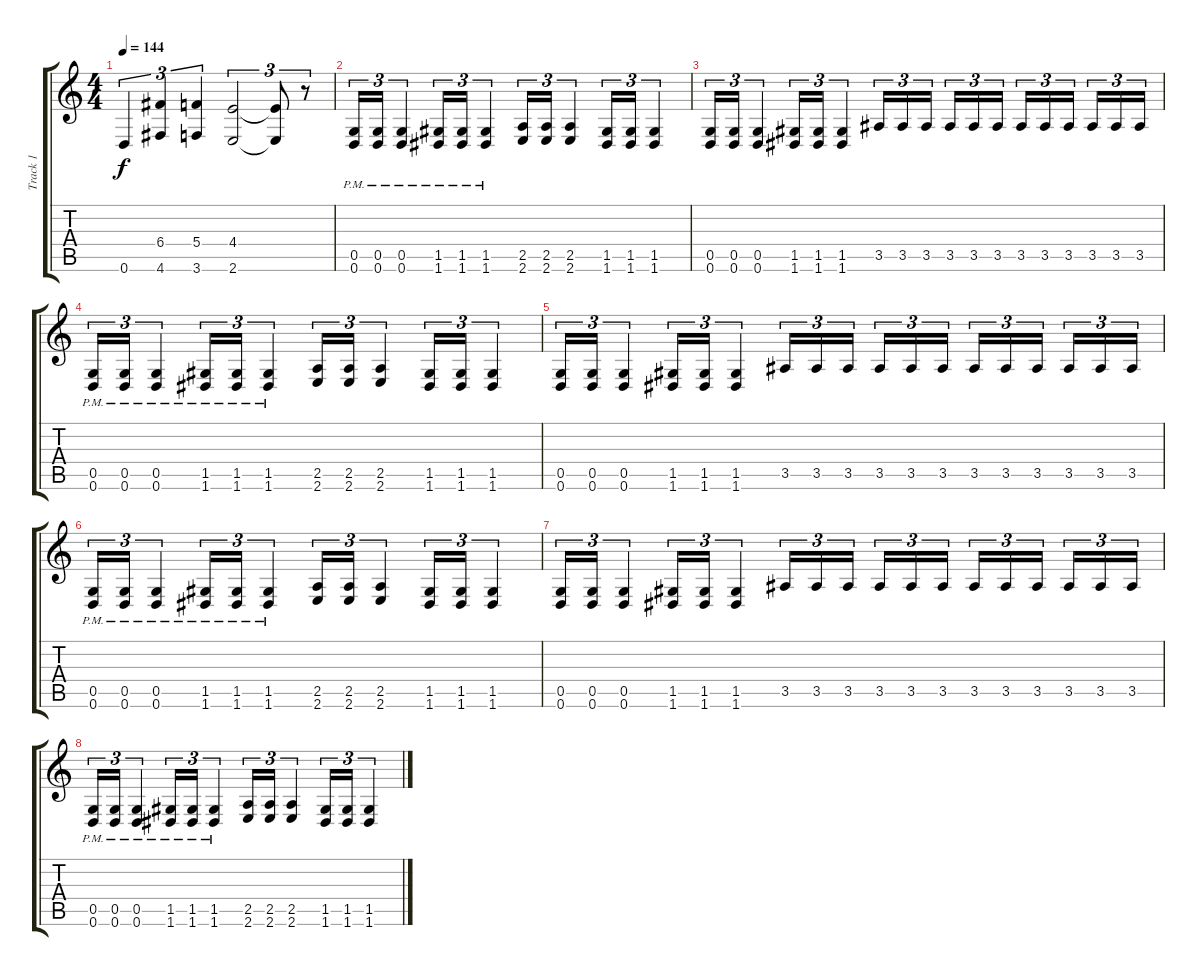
\track ("Track 1" "Track 1") {instrument distortionguitar}
\staff {score tabs}
\tuning (D4 A3 F3 C3 G2 D2) {hide}
\ts (4 4)
\tempo 144
\clef g2
\ks c
0.6.4{tu (3 2) dy f} (6.4 4.6).4{tu (3 2)} (5.4 3.6).4{tu (3 2)} (4.4 2.6).2{tu (3 2)} (4.4{t} 2.6{t}).8{tu (3 2)} r.8{tu (3 2)} |
(0.5 0.6{pm}).16{tu (3 2)} (0.5 0.6{pm}).16{tu (3 2)} (0.5 0.6{pm}).4{tu (3 2)} (1.5 1.6{pm}).16{tu (3 2)} (1.5 1.6{pm}).16{tu (3 2)} (1.5 1.6{pm}).4{tu (3 2)} (2.5 2.6).16{tu (3 2)} (2.5 2.6).16{tu (3 2)} (2.5 2.6).4{tu (3 2)} (1.5 1.6).16{tu (3 2)} (1.5 1.6).16{tu (3 2)} (1.5 1.6).4{tu (3 2)} |
(0.5 0.6).16{tu (3 2)} (0.5 0.6).16{tu (3 2)} (0.5 0.6).4{tu (3 2)} (1.5 1.6).16{tu (3 2)} (1.5 1.6).16{tu (3 2)} (1.5 1.6).4{tu (3 2)} 3.5.16{tu (3 2)} 3.5.16{tu (3 2)} 3.5.16{tu (3 2) beam splitsecondary} 3.5.16{tu (3 2)} 3.5.16{tu (3 2)} 3.5.16{tu (3 2)} 3.5.16{tu (3 2)} 3.5.16{tu (3 2)} 3.5.16{tu (3 2) beam splitsecondary} 3.5.16{tu (3 2)} 3.5.16{tu (3 2)} 3.5.16{tu (3 2)} |
(0.5 0.6{pm}).16{tu (3 2)} (0.5 0.6{pm}).16{tu (3 2)} (0.5 0.6{pm}).4{tu (3 2)} (1.5 1.6{pm}).16{tu (3 2)} (1.5 1.6{pm}).16{tu (3 2)} (1.5 1.6{pm}).4{tu (3 2)} (2.5 2.6).16{tu (3 2)} (2.5 2.6).16{tu (3 2)} (2.5 2.6).4{tu (3 2)} (1.5 1.6).16{tu (3 2)} (1.5 1.6).16{tu (3 2)} (1.5 1.6).4{tu (3 2)} |
(0.5 0.6).16{tu (3 2)} (0.5 0.6).16{tu (3 2)} (0.5 0.6).4{tu (3 2)} (1.5 1.6).16{tu (3 2)} (1.5 1.6).16{tu (3 2)} (1.5 1.6).4{tu (3 2)} 3.5.16{tu (3 2)} 3.5.16{tu (3 2)} 3.5.16{tu (3 2) beam splitsecondary} 3.5.16{tu (3 2)} 3.5.16{tu (3 2)} 3.5.16{tu (3 2)} 3.5.16{tu (3 2)} 3.5.16{tu (3 2)} 3.5.16{tu (3 2) beam splitsecondary} 3.5.16{tu (3 2)} 3.5.16{tu (3 2)} 3.5.16{tu (3 2)} |
(0.5 0.6{pm}).16{tu (3 2)} (0.5 0.6{pm}).16{tu (3 2)} (0.5 0.6{pm}).4{tu (3 2)} (1.5 1.6{pm}).16{tu (3 2)} (1.5 1.6{pm}).16{tu (3 2)} (1.5 1.6{pm}).4{tu (3 2)} (2.5 2.6).16{tu (3 2)} (2.5 2.6).16{tu (3 2)} (2.5 2.6).4{tu (3 2)} (1.5 1.6).16{tu (3 2)} (1.5 1.6).16{tu (3 2)} (1.5 1.6).4{tu (3 2)} |
(0.5 0.6).16{tu (3 2)} (0.5 0.6).16{tu (3 2)} (0.5 0.6).4{tu (3 2)} (1.5 1.6).16{tu (3 2)} (1.5 1.6).16{tu (3 2)} (1.5 1.6).4{tu (3 2)} 3.5.16{tu (3 2)} 3.5.16{tu (3 2)} 3.5.16{tu (3 2) beam splitsecondary} 3.5.16{tu (3 2)} 3.5.16{tu (3 2)} 3.5.16{tu (3 2)} 3.5.16{tu (3 2)} 3.5.16{tu (3 2)} 3.5.16{tu (3 2) beam splitsecondary} 3.5.16{tu (3 2)} 3.5.16{tu (3 2)} 3.5.16{tu (3 2)} |
(0.5 0.6{pm}).16{tu (3 2)} (0.5 0.6{pm}).16{tu (3 2)} (0.5 0.6{pm}).4{tu (3 2)} (1.5 1.6{pm}).16{tu (3 2)} (1.5 1.6{pm}).16{tu (3 2)} (1.5 1.6{pm}).4{tu (3 2)} (2.5 2.6).16{tu (3 2)} (2.5 2.6).16{tu (3 2)} (2.5 2.6).4{tu (3 2)} (1.5 1.6).16{tu (3 2)} (1.5 1.6).16{tu (3 2)} (1.5 1.6).4{tu (3 2)}
